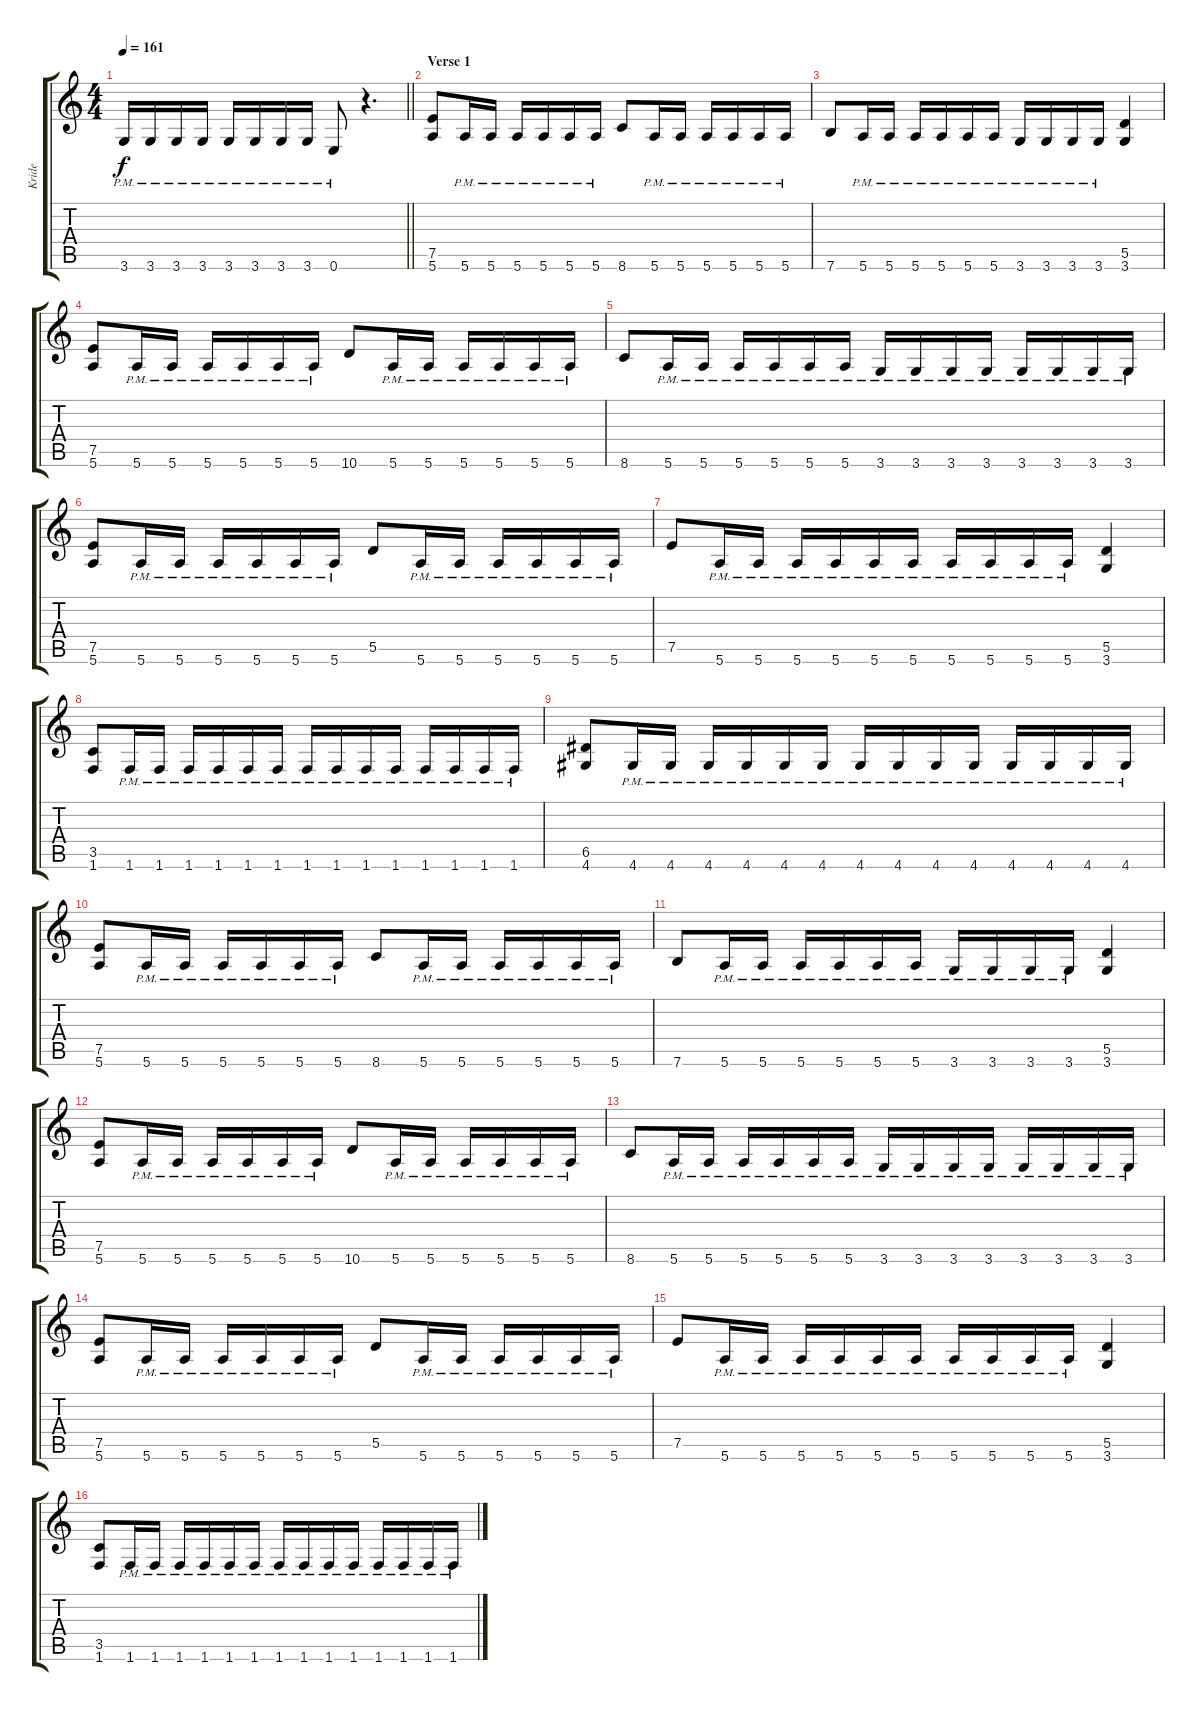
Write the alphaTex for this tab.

\track ("Kride" "Kride") {instrument distortionguitar}
\staff {score tabs}
\tuning (E4 B3 G3 D3 A2 E2) {hide}
\ts (4 4)
\tempo 161
\clef g2
\barLineRight lightlight
\ks c
3.6{pm}.16{dy f} 3.6{pm}.16 3.6{pm}.16 3.6{pm}.16 3.6{pm}.16 3.6{pm}.16 3.6{pm}.16 3.6{pm}.16 0.6{pm}.8 r.4{d} |
\section ("" "Verse 1")
(7.5 5.6).8 5.6{pm}.16 5.6{pm}.16 5.6{pm}.16 5.6{pm}.16 5.6{pm}.16 5.6{pm}.16 8.6.8 5.6{pm}.16 5.6{pm}.16 5.6{pm}.16 5.6{pm}.16 5.6{pm}.16 5.6{pm}.16 |
7.6.8 5.6{pm}.16 5.6{pm}.16 5.6{pm}.16 5.6{pm}.16 5.6{pm}.16 5.6{pm}.16 3.6{pm}.16 3.6{pm}.16 3.6{pm}.16 3.6{pm}.16 (5.5 3.6).4 |
(7.5 5.6).8 5.6{pm}.16 5.6{pm}.16 5.6{pm}.16 5.6{pm}.16 5.6{pm}.16 5.6{pm}.16 10.6.8 5.6{pm}.16 5.6{pm}.16 5.6{pm}.16 5.6{pm}.16 5.6{pm}.16 5.6{pm}.16 |
8.6.8 5.6{pm}.16 5.6{pm}.16 5.6{pm}.16 5.6{pm}.16 5.6{pm}.16 5.6{pm}.16 3.6{pm}.16 3.6{pm}.16 3.6{pm}.16 3.6{pm}.16 3.6{pm}.16 3.6{pm}.16 3.6{pm}.16 3.6{pm}.16 |
(7.5 5.6).8 5.6{pm}.16 5.6{pm}.16 5.6{pm}.16 5.6{pm}.16 5.6{pm}.16 5.6{pm}.16 5.5.8 5.6{pm}.16 5.6{pm}.16 5.6{pm}.16 5.6{pm}.16 5.6{pm}.16 5.6{pm}.16 |
7.5.8 5.6{pm}.16 5.6{pm}.16 5.6{pm}.16 5.6{pm}.16 5.6{pm}.16 5.6{pm}.16 5.6{pm}.16 5.6{pm}.16 5.6{pm}.16 5.6{pm}.16 (5.5 3.6).4 |
(3.5 1.6).8 1.6{pm}.16 1.6{pm}.16 1.6{pm}.16 1.6{pm}.16 1.6{pm}.16 1.6{pm}.16 1.6{pm}.16 1.6{pm}.16 1.6{pm}.16 1.6{pm}.16 1.6{pm}.16 1.6{pm}.16 1.6{pm}.16 1.6{pm}.16 |
(6.5 4.6).8 4.6{pm}.16 4.6{pm}.16 4.6{pm}.16 4.6{pm}.16 4.6{pm}.16 4.6{pm}.16 4.6{pm}.16 4.6{pm}.16 4.6{pm}.16 4.6{pm}.16 4.6{pm}.16 4.6{pm}.16 4.6{pm}.16 4.6{pm}.16 |
(7.5 5.6).8 5.6{pm}.16 5.6{pm}.16 5.6{pm}.16 5.6{pm}.16 5.6{pm}.16 5.6{pm}.16 8.6.8 5.6{pm}.16 5.6{pm}.16 5.6{pm}.16 5.6{pm}.16 5.6{pm}.16 5.6{pm}.16 |
7.6.8 5.6{pm}.16 5.6{pm}.16 5.6{pm}.16 5.6{pm}.16 5.6{pm}.16 5.6{pm}.16 3.6{pm}.16 3.6{pm}.16 3.6{pm}.16 3.6{pm}.16 (5.5 3.6).4 |
(7.5 5.6).8 5.6{pm}.16 5.6{pm}.16 5.6{pm}.16 5.6{pm}.16 5.6{pm}.16 5.6{pm}.16 10.6.8 5.6{pm}.16 5.6{pm}.16 5.6{pm}.16 5.6{pm}.16 5.6{pm}.16 5.6{pm}.16 |
8.6.8 5.6{pm}.16 5.6{pm}.16 5.6{pm}.16 5.6{pm}.16 5.6{pm}.16 5.6{pm}.16 3.6{pm}.16 3.6{pm}.16 3.6{pm}.16 3.6{pm}.16 3.6{pm}.16 3.6{pm}.16 3.6{pm}.16 3.6{pm}.16 |
(7.5 5.6).8 5.6{pm}.16 5.6{pm}.16 5.6{pm}.16 5.6{pm}.16 5.6{pm}.16 5.6{pm}.16 5.5.8 5.6{pm}.16 5.6{pm}.16 5.6{pm}.16 5.6{pm}.16 5.6{pm}.16 5.6{pm}.16 |
7.5.8 5.6{pm}.16 5.6{pm}.16 5.6{pm}.16 5.6{pm}.16 5.6{pm}.16 5.6{pm}.16 5.6{pm}.16 5.6{pm}.16 5.6{pm}.16 5.6{pm}.16 (5.5 3.6).4 |
(3.5 1.6).8 1.6{pm}.16 1.6{pm}.16 1.6{pm}.16 1.6{pm}.16 1.6{pm}.16 1.6{pm}.16 1.6{pm}.16 1.6{pm}.16 1.6{pm}.16 1.6{pm}.16 1.6{pm}.16 1.6{pm}.16 1.6{pm}.16 1.6{pm}.16
